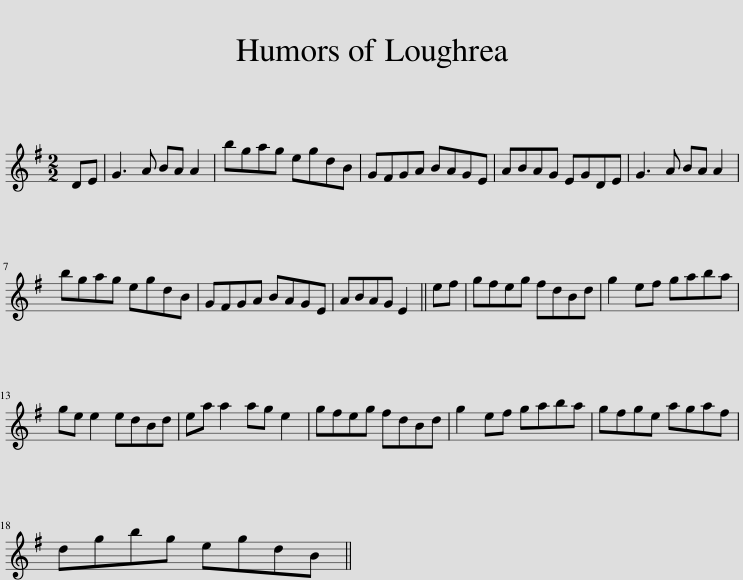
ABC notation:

X:1
L:1/8
M:2/2
I:linebreak $
K:G
V:1 treble
V:1
 DE | G3 A BA A2 | bgag egdB | GFGA BAGE | ABAG EGDE | %5
 G3 A BA A2 |$ bgag egdB | GFGA BAGE | ABAG E2 || ef | %10
 gfeg fdBd | g2 ef gaba |$ ge e2 edBd | ea a2 ag e2 | gfeg fdBd | %15
 g2 ef gaba | gfge agaf |$ dgbg egdB || %18
